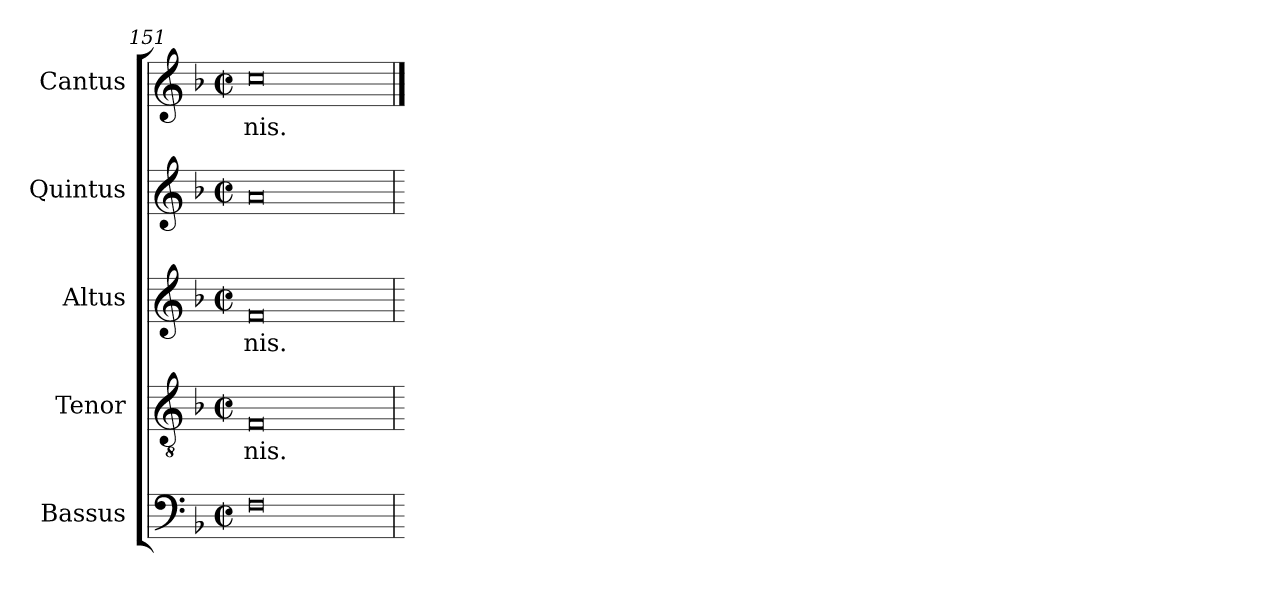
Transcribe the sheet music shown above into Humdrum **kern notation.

**kern	**kern	**text	**kern	**text	**kern	**kern	**text
*part5	*part4	*part4	*part3	*part3	*part2	*part1	*part1
*staff5	*staff4	*staff4	*staff3	*staff3	*staff2	*staff1	*staff1
*I"Bassus	*I"Tenor	*	*I"Altus	*	*I"Quintus	*I"Cantus	*
*clefF4	*clefGv2	*	*clefG2	*	*clefG2	*clefG2	*
*k[b-]	*k[b-]	*	*k[b-]	*	*k[b-]	*k[b-]	*
*F:	*F:	*	*F:	*	*F:	*F:	*
*M2/2	*M2/2	*	*M2/2	*	*M2/2	*M2/2	*
*met(c|)	*met(c|)	*	*met(c|)	*	*met(c|)	*met(c|)	*
=151	=151	=151	=151	=151	=151	=151	=151
!	!	!LO:LY:b:cj	!	!LO:LY:b:cj	!	!	!LO:LY:b:cj
0F	0F	nis.	0f	-nis.	0a	0cc	nis.
=	=	==	=	==	=	==	==
*-	*-	*-	*-	*-	*-	*-	*-
